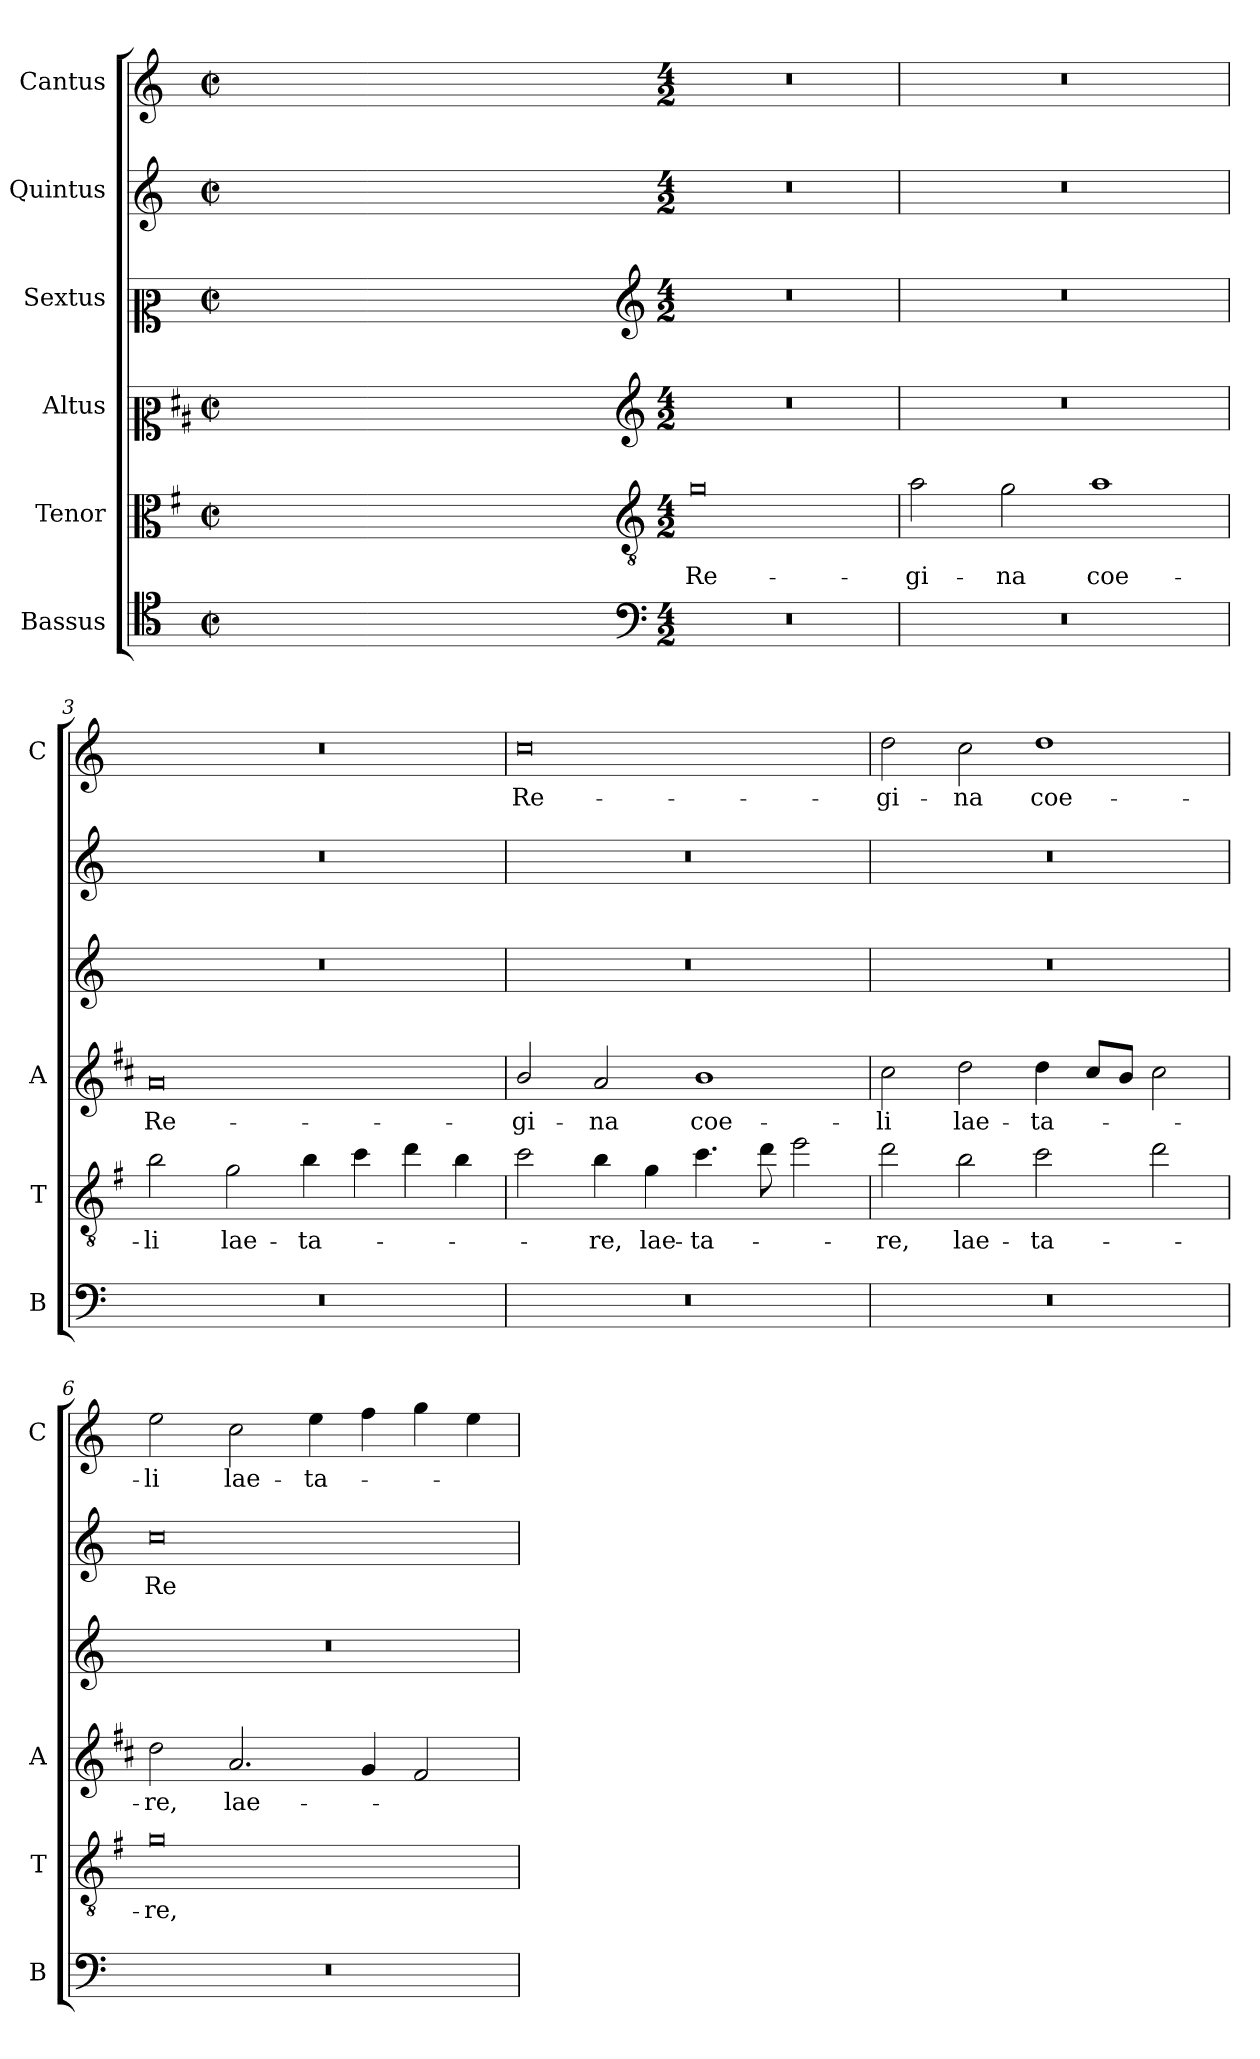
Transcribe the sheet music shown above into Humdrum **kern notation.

**kern	**kern	**text	**kern	**text	**kern	**kern	**text	**kern	**text
*part6	*part5	*part5	*part4	*part4	*part3	*part2	*part2	*part1	*part1
*staff6	*staff5	*staff5	*staff4	*staff4	*staff3	*staff2	*staff2	*staff1	*staff1
*I"Bassus	*I"Tenor	*	*I"Altus	*	*I"Sextus	*I"Quintus	*	*I"Cantus	*
*I'B	*I'T	*	*I'A	*	*	*	*	*I'C	*
*clefC4	*clefC3	*	*clefC2	*	*clefC2	*clefG2	*	*clefG2	*
*	*ITrd4c7	*	*ITrd1c2	*	*	*	*	*	*
*k[]	*k[]	*	*k[]	*	*k[]	*k[]	*	*k[]	*
*C:	*C:	*	*C:	*	*C:	*C:	*	*C:	*
*M2/2	*M2/2	*	*M2/2	*	*M2/2	*M2/2	*	*M2/2	*
*met(c|)	*met(c|)	*	*met(c|)	*	*met(c|)	*met(c|)	*	*met(c|)	*
=	=	=	=	=	=	=	=	=	=
1ryy	1ryy	.	1ryy	.	1ryy	1ryy	.	1ryy	.
=1X-	=1X-	=1X-	=1X-	=1X-	=1X-	=1X-	=1X-	=1X-	=1X-
4ryy	4ryy	.	4ryy	.	4ryy	4ryy	.	4ryy	.
4ryy	4ryy	.	4ryy	.	4ryy	4ryy	.	4ryy	.
4ryy	4ryy	.	4ryy	.	4ryy	4ryy	.	4ryy	.
4ryy	4ryy	.	4ryy	.	4ryy	4ryy	.	4ryy	.
=1-	=1-	=1-	=1-	=1-	=1-	=1-	=1-	=1-	=1-
*clefF4	*clefGv2	*	*clefG2	*	*clefG2	*	*	*	*
*M4/2	*M4/2	*	*M4/2	*	*M4/2	*M4/2	*	*M4/2	*
!	!	!LO:LY:b	!	!	!	!	!	!	!
0r	0c	Re-	0r	.	0r	0r	.	0r	.
=2	=2	=2	=2	=2	=2	=2	=2	=2	=2
!	!	!LO:LY:b	!	!	!	!	!	!	!
0r	2d\	-gi-	0r	.	0r	0r	.	0r	.
!	!	!LO:LY:b	!	!	!	!	!	!	!
.	2c\	-na	.	.	.	.	.	.	.
!	!	!LO:LY:b	!	!	!	!	!	!	!
.	1d	coe-	.	.	.	.	.	.	.
=3	=3	=3	=3	=3	=3	=3	=3	=3	=3
!	!	!LO:LY:b	!	!LO:LY:b	!	!	!	!	!
0r	2e\	-li	0g	Re-	0r	0r	.	0r	.
!	!	!LO:LY:b	!	!	!	!	!	!	!
.	2c\	lae-	.	.	.	.	.	.	.
!	!	!LO:LY:b	!	!	!	!	!	!	!
.	4e\	-ta-	.	.	.	.	.	.	.
.	4f\	.	.	.	.	.	.	.	.
.	4g\	.	.	.	.	.	.	.	.
.	4e\	.	.	.	.	.	.	.	.
=4	=4	=4	=4	=4	=4	=4	=4	=4	=4
!	!	!	!	!LO:LY:b	!	!	!	!	!LO:LY:b
0r	2f\	.	2a/	-gi-	0r	0r	.	0cc	Re-
!	!	!LO:LY:b	!	!LO:LY:b	!	!	!	!	!
.	4e\	-re,	2g/	-na	.	.	.	.	.
!	!	!LO:LY:b	!	!	!	!	!	!	!
.	4c\	lae-	.	.	.	.	.	.	.
!	!	!LO:LY:b	!	!LO:LY:b	!	!	!	!	!
.	4.f\	-ta-	1a	coe-	.	.	.	.	.
.	8g\	.	.	.	.	.	.	.	.
.	2a\	.	.	.	.	.	.	.	.
=5	=5	=5	=5	=5	=5	=5	=5	=5	=5
!	!	!LO:LY:b	!	!LO:LY:b	!	!	!	!	!LO:LY:b
0r	2g\	-re,	2b\	-li	0r	0r	.	2dd\	-gi-
!	!	!LO:LY:b	!	!LO:LY:b	!	!	!	!	!LO:LY:b
.	2e\	lae-	2cc\	lae-	.	.	.	2cc\	-na
!	!	!LO:LY:b	!	!LO:LY:b	!	!	!	!	!LO:LY:b
.	2f\	-ta-	4cc\	-ta-	.	.	.	1dd	coe-
.	.	.	8b/L	.	.	.	.	.	.
.	.	.	8a/J	.	.	.	.	.	.
.	2g\	.	2b\	.	.	.	.	.	.
!!LO:LB:g=z
=6	=6	=6	=6	=6	=6	=6	=6	=6	=6
!	!	!LO:LY:b	!	!LO:LY:b	!	!	!LO:LY:b	!	!LO:LY:b
0r	0c	-re,	2cc\	-re,	0r	0cc	Re-	2ee\	-li
!	!	!	!	!LO:LY:b	!	!	!	!	!LO:LY:b
.	.	.	2.g/	lae-	.	.	.	2cc\	lae-
!	!	!	!	!	!	!	!	!	!LO:LY:b
.	.	.	.	.	.	.	.	4ee\	-ta-
.	.	.	4f/	.	.	.	.	4ff\	.
.	.	.	2e/	.	.	.	.	4gg\	.
.	.	.	.	.	.	.	.	4ee\	.
=	=	=	=	=	=	=	=	=	=
*-	*-	*-	*-	*-	*-	*-	*-	*-	*-
